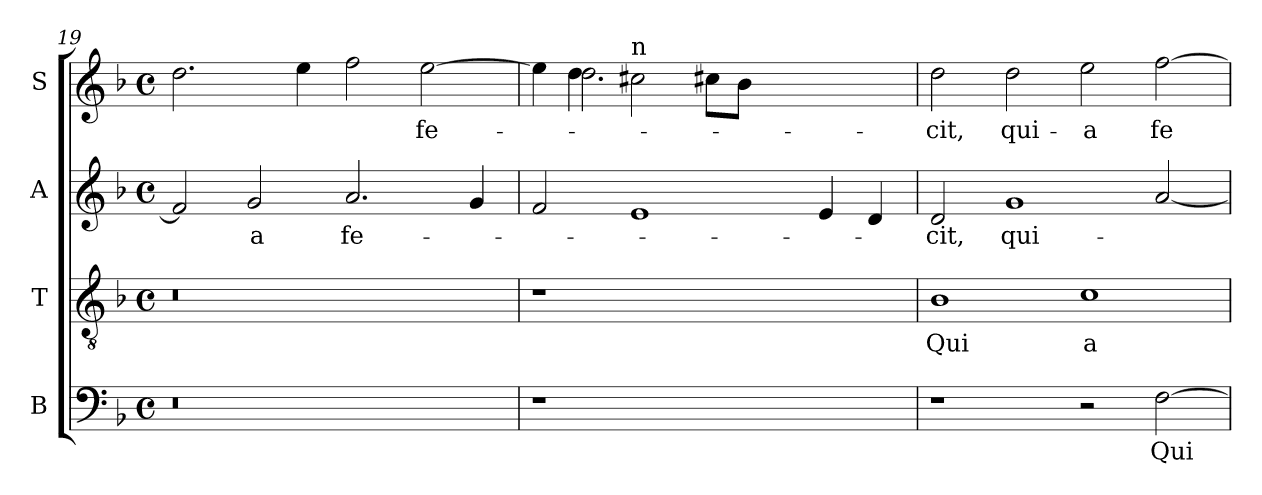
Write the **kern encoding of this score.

**kern	**text	**kern	**text	**kern	**text	**kern	**text
*part4	*part4	*part3	*part3	*part2	*part2	*part1	*part1
*staff4	*staff4	*staff3	*staff3	*staff2	*staff2	*staff1	*staff1
*I"B	*	*I"T	*	*I"A	*	*I"S	*
*I'B	*	*I'T	*	*I'A	*	*I'S	*
*clefF4	*	*clefGv2	*	*clefG2	*	*clefG2	*
*k[b-]	*	*k[b-]	*	*k[b-]	*	*k[b-]	*
*F:	*	*F:	*	*F:	*	*F:	*
*M4/4	*	*M4/4	*	*M4/4	*	*M4/4	*
*met(c)	*	*met(c)	*	*met(c)	*	*met(c)	*
=19	=19	=19	=19	=19	=19	=19	=19
0r	.	0r	.	2f/]	.	2.dd\	.
!	!	!	!	!	!LO:LY:b:cj	!	!
.	.	.	.	2g/	-a	.	.
.	.	.	.	.	.	4ee\	.
!	!	!	!	!	!LO:LY:b:cj	!	!
.	.	.	.	2.a/	fe-	2ff\	.
!	!	!	!	!	!	!	!LO:LY:b:cj
.	.	.	.	.	.	[>2ee\	fe-
.	.	.	.	4g/	.	.	.
=20	=20	=20	=20	=20	=20	=20	=20
*	*	*	*	*	*	*^	*
1r	.	1r	.	2f/	.	4ee\]	4ryy	.
.	.	.	.	.	.	2.dd\	4dd\	.
!	!	!	!	!	!	!	!LO:TX:a:t=n	!
.	.	.	.	1e	.	.	2cc#\	.
1ryy	.	1ryy	.	.	.	8cc#X\L	2.ryy	.
.	.	.	.	.	.	8b-\J	.	.
.	.	.	.	.	.	2.ryy	.	.
.	.	.	.	4e/	.	.	.	.
.	.	.	.	4d/	.	.	4ryy	.
=21	=21	=21	=21	=21	=21	=21	=21	=21
!	!	!	!LO:LY:b:cj	!	!LO:LY:b:cj	!	!	!LO:LY:b:cj
*	*	*	*	*	*	*v	*v	*
1r	.	1B-	Qui	2d/	-cit,	2dd\	-cit,
!	!	!	!	!	!LO:LY:b:cj	!	!LO:LY:b:cj
.	.	.	.	1g	qui-	2dd\	qui-
!	!	!	!LO:LY:b:rj	!	!	!	!LO:LY:b:cj
2r	.	1c	a	.	.	2ee\	-a
!	!LO:LY:b	!	!	!	!	!	!LO:LY:b:cj
[>2F\	Qui	.	.	[<2a/	.	[>2ff\	fe-
=	=	=	=	=	=	=	=
*-	*-	*-	*-	*-	*-	*-	*-
